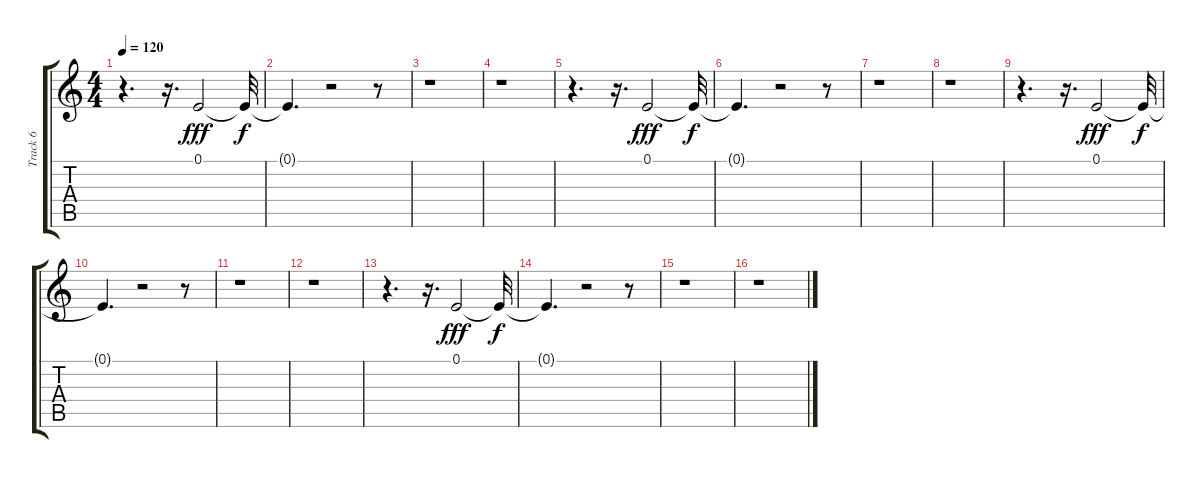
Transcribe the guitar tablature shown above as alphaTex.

\track ("Track 6" "Track 6") {instrument reversecymbal}
\staff {score tabs}
\tuning (E4 B3 G3 D3 A2 E2) {hide}
\ts (4 4)
\tempo 120
\clef g2
\ks c
r.4{d dy f} r.16{d} 0.1.2{dy fff} 0.1{t}.32{dy f} |
0.1{t}.4{d} r.2 r.8 |
r.1 |
r.1 |
r.4{d} r.16{d} 0.1.2{dy fff} 0.1{t}.32{dy f} |
0.1{t}.4{d} r.2 r.8 |
r.1 |
r.1 |
r.4{d} r.16{d} 0.1.2{dy fff} 0.1{t}.32{dy f} |
0.1{t}.4{d} r.2 r.8 |
r.1 |
r.1 |
r.4{d} r.16{d} 0.1.2{dy fff} 0.1{t}.32{dy f} |
0.1{t}.4{d} r.2 r.8 |
r.1 |
r.1
